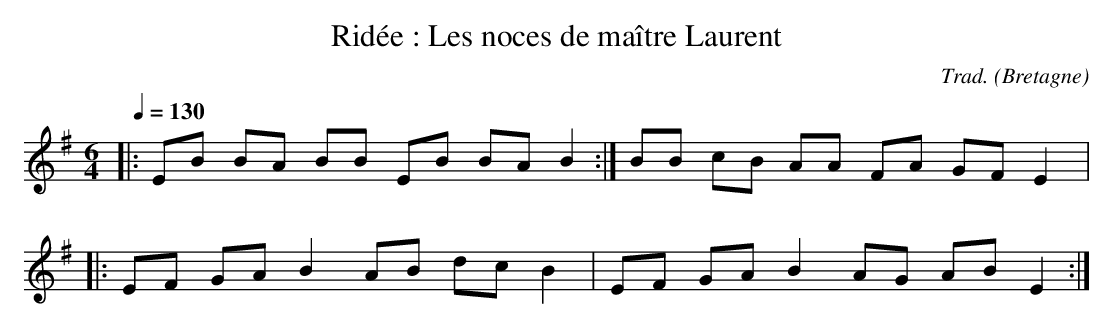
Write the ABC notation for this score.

X:1
T:Ridée : Les noces de maître Laurent
C:Trad.
O:Bretagne
M:6/4
L:1/8
Q:1/4=130
K:Gmaj
|: EB BA BB EB BA B2 :| BB cB AA FA GF E2 |:
EF GA B2 AB dc B2 | EF GA B2 AG AB E2 :|
